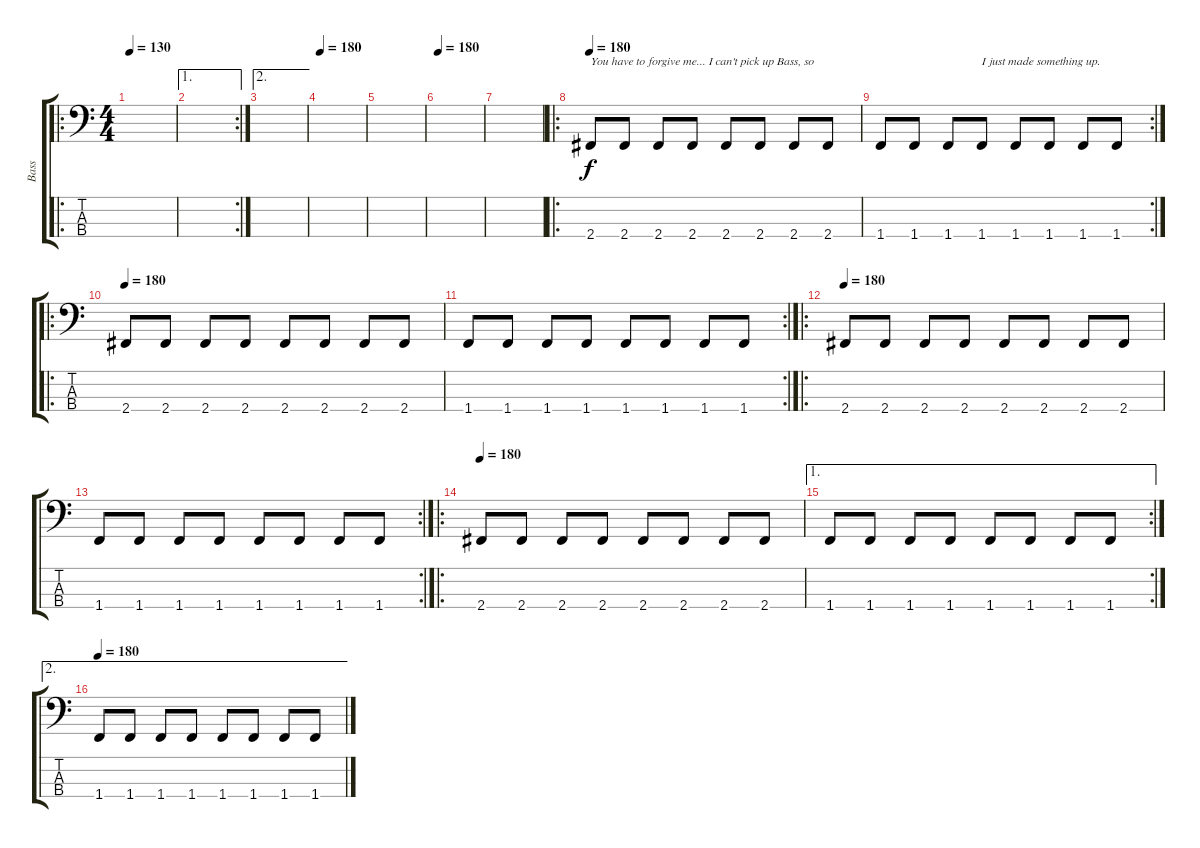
\track ("Bass" "Bass") {instrument electricbassfinger}
\staff {score tabs}
\tuning (G2 D2 A1 E1) {hide}
\ro
\ts (4 4)
\tempo 130
\tempo 180
\tempo 130
\clef f4
\ks c
|
\ae 1
\rc 2
|
\ae 2
|
\tempo 180
|
|
\tempo 180
|
|
\ro
\tempo 180
2.4.8{txt "You have to forgive me... I can't pick up Bass, so"} 2.4.8 2.4.8 2.4.8 2.4.8 2.4.8 2.4.8 2.4.8 |
\rc 2
1.4.8 1.4.8 1.4.8 1.4.8{txt "I just made something up."} 1.4.8 1.4.8 1.4.8 1.4.8 |
\ro
\tempo 180
2.4.8 2.4.8 2.4.8 2.4.8 2.4.8 2.4.8 2.4.8 2.4.8 |
\rc 2
1.4.8 1.4.8 1.4.8 1.4.8 1.4.8 1.4.8 1.4.8 1.4.8 |
\ro
\tempo 180
2.4.8 2.4.8 2.4.8 2.4.8 2.4.8 2.4.8 2.4.8 2.4.8 |
\rc 2
1.4.8 1.4.8 1.4.8 1.4.8 1.4.8 1.4.8 1.4.8 1.4.8 |
\ro
\tempo 180
2.4.8 2.4.8 2.4.8 2.4.8 2.4.8 2.4.8 2.4.8 2.4.8 |
\ae 1
\rc 2
1.4.8 1.4.8 1.4.8 1.4.8 1.4.8 1.4.8 1.4.8 1.4.8 |
\ae 2
\tempo 180
1.4.8 1.4.8 1.4.8 1.4.8 1.4.8 1.4.8 1.4.8 1.4.8
